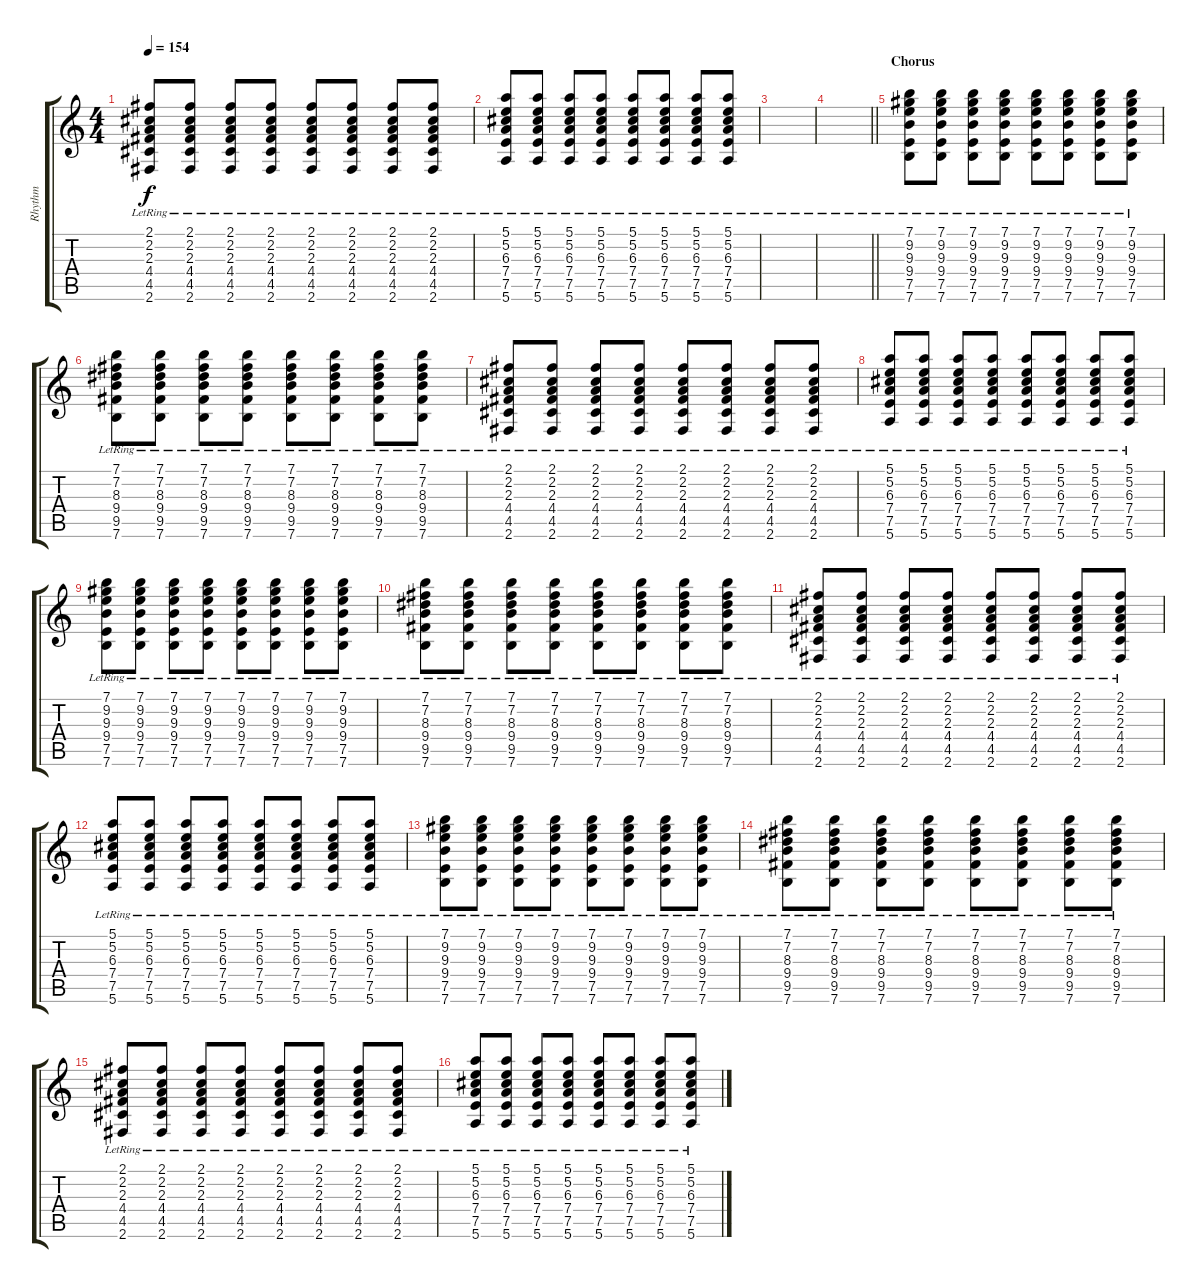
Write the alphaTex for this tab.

\track ("Rhythm" "Rhythm") {instrument electricguitarclean}
\staff {score tabs}
\tuning (E4 B3 G3 D3 A2 E2) {hide}
\ts (4 4)
\tempo 154
\clef g2
\ks c
(2.1{lr} 2.2 2.3 4.4 4.5 2.6).8{dy f} (2.1{lr} 2.2 2.3 4.4 4.5 2.6).8 (2.1{lr} 2.2 2.3 4.4 4.5 2.6).8 (2.1{lr} 2.2 2.3 4.4 4.5 2.6).8 (2.1{lr} 2.2 2.3 4.4 4.5 2.6).8 (2.1{lr} 2.2 2.3 4.4 4.5 2.6).8 (2.1{lr} 2.2 2.3 4.4 4.5 2.6).8 (2.1{lr} 2.2 2.3 4.4 4.5 2.6).8 |
(5.1{lr} 5.2{lr} 6.3{lr} 7.4{lr} 7.5{lr} 5.6{lr}).8 (5.1{lr} 5.2{lr} 6.3{lr} 7.4{lr} 7.5{lr} 5.6{lr}).8 (5.1{lr} 5.2{lr} 6.3{lr} 7.4{lr} 7.5{lr} 5.6{lr}).8 (5.1{lr} 5.2{lr} 6.3{lr} 7.4{lr} 7.5{lr} 5.6{lr}).8 (5.1{lr} 5.2{lr} 6.3{lr} 7.4{lr} 7.5{lr} 5.6{lr}).8 (5.1{lr} 5.2{lr} 6.3{lr} 7.4{lr} 7.5{lr} 5.6{lr}).8 (5.1{lr} 5.2{lr} 6.3{lr} 7.4{lr} 7.5{lr} 5.6{lr}).8 (5.1{lr} 5.2{lr} 6.3{lr} 7.4{lr} 7.5{lr} 5.6{lr}).8 |
|
\barLineRight lightlight
|
\section ("" "Chorus")
(7.1{lr} 9.2{lr} 9.3{lr} 9.4{lr} 7.5{lr} 7.6{lr}).8 (7.1{lr} 9.2{lr} 9.3{lr} 9.4{lr} 7.5{lr} 7.6{lr}).8 (7.1{lr} 9.2{lr} 9.3{lr} 9.4{lr} 7.5{lr} 7.6{lr}).8 (7.1{lr} 9.2{lr} 9.3{lr} 9.4{lr} 7.5{lr} 7.6{lr}).8 (7.1{lr} 9.2{lr} 9.3{lr} 9.4{lr} 7.5{lr} 7.6{lr}).8 (7.1{lr} 9.2{lr} 9.3{lr} 9.4{lr} 7.5{lr} 7.6{lr}).8 (7.1{lr} 9.2{lr} 9.3{lr} 9.4{lr} 7.5{lr} 7.6{lr}).8 (7.1{lr} 9.2{lr} 9.3{lr} 9.4{lr} 7.5{lr} 7.6{lr}).8 |
(7.1{lr} 7.2{lr} 8.3{lr} 9.4{lr} 9.5{lr} 7.6{lr}).8 (7.1{lr} 7.2{lr} 8.3{lr} 9.4{lr} 9.5{lr} 7.6{lr}).8 (7.1{lr} 7.2{lr} 8.3{lr} 9.4{lr} 9.5{lr} 7.6{lr}).8 (7.1{lr} 7.2{lr} 8.3{lr} 9.4{lr} 9.5{lr} 7.6{lr}).8 (7.1{lr} 7.2{lr} 8.3{lr} 9.4{lr} 9.5{lr} 7.6{lr}).8 (7.1{lr} 7.2{lr} 8.3{lr} 9.4{lr} 9.5{lr} 7.6{lr}).8 (7.1{lr} 7.2{lr} 8.3{lr} 9.4{lr} 9.5{lr} 7.6{lr}).8 (7.1{lr} 7.2{lr} 8.3{lr} 9.4{lr} 9.5{lr} 7.6{lr}).8 |
(2.1{lr} 2.2 2.3 4.4 4.5 2.6).8 (2.1{lr} 2.2 2.3 4.4 4.5 2.6).8 (2.1{lr} 2.2 2.3 4.4 4.5 2.6).8 (2.1{lr} 2.2 2.3 4.4 4.5 2.6).8 (2.1{lr} 2.2 2.3 4.4 4.5 2.6).8 (2.1{lr} 2.2 2.3 4.4 4.5 2.6).8 (2.1{lr} 2.2 2.3 4.4 4.5 2.6).8 (2.1{lr} 2.2 2.3 4.4 4.5 2.6).8 |
(5.1{lr} 5.2{lr} 6.3{lr} 7.4{lr} 7.5{lr} 5.6{lr}).8 (5.1{lr} 5.2{lr} 6.3{lr} 7.4{lr} 7.5{lr} 5.6{lr}).8 (5.1{lr} 5.2{lr} 6.3{lr} 7.4{lr} 7.5{lr} 5.6{lr}).8 (5.1{lr} 5.2{lr} 6.3{lr} 7.4{lr} 7.5{lr} 5.6{lr}).8 (5.1{lr} 5.2{lr} 6.3{lr} 7.4{lr} 7.5{lr} 5.6{lr}).8 (5.1{lr} 5.2{lr} 6.3{lr} 7.4{lr} 7.5{lr} 5.6{lr}).8 (5.1{lr} 5.2{lr} 6.3{lr} 7.4{lr} 7.5{lr} 5.6{lr}).8 (5.1{lr} 5.2{lr} 6.3{lr} 7.4{lr} 7.5{lr} 5.6{lr}).8 |
(7.1{lr} 9.2{lr} 9.3{lr} 9.4{lr} 7.5{lr} 7.6{lr}).8 (7.1{lr} 9.2{lr} 9.3{lr} 9.4{lr} 7.5{lr} 7.6{lr}).8 (7.1{lr} 9.2{lr} 9.3{lr} 9.4{lr} 7.5{lr} 7.6{lr}).8 (7.1{lr} 9.2{lr} 9.3{lr} 9.4{lr} 7.5{lr} 7.6{lr}).8 (7.1{lr} 9.2{lr} 9.3{lr} 9.4{lr} 7.5{lr} 7.6{lr}).8 (7.1{lr} 9.2{lr} 9.3{lr} 9.4{lr} 7.5{lr} 7.6{lr}).8 (7.1{lr} 9.2{lr} 9.3{lr} 9.4{lr} 7.5{lr} 7.6{lr}).8 (7.1{lr} 9.2{lr} 9.3{lr} 9.4{lr} 7.5{lr} 7.6{lr}).8 |
(7.1{lr} 7.2{lr} 8.3{lr} 9.4{lr} 9.5{lr} 7.6{lr}).8 (7.1{lr} 7.2{lr} 8.3{lr} 9.4{lr} 9.5{lr} 7.6{lr}).8 (7.1{lr} 7.2{lr} 8.3{lr} 9.4{lr} 9.5{lr} 7.6{lr}).8 (7.1{lr} 7.2{lr} 8.3{lr} 9.4{lr} 9.5{lr} 7.6{lr}).8 (7.1{lr} 7.2{lr} 8.3{lr} 9.4{lr} 9.5{lr} 7.6{lr}).8 (7.1{lr} 7.2{lr} 8.3{lr} 9.4{lr} 9.5{lr} 7.6{lr}).8 (7.1{lr} 7.2{lr} 8.3{lr} 9.4{lr} 9.5{lr} 7.6{lr}).8 (7.1{lr} 7.2{lr} 8.3{lr} 9.4{lr} 9.5{lr} 7.6{lr}).8 |
(2.1{lr} 2.2 2.3 4.4 4.5 2.6).8 (2.1{lr} 2.2 2.3 4.4 4.5 2.6).8 (2.1{lr} 2.2 2.3 4.4 4.5 2.6).8 (2.1{lr} 2.2 2.3 4.4 4.5 2.6).8 (2.1{lr} 2.2 2.3 4.4 4.5 2.6).8 (2.1{lr} 2.2 2.3 4.4 4.5 2.6).8 (2.1{lr} 2.2 2.3 4.4 4.5 2.6).8 (2.1{lr} 2.2 2.3 4.4 4.5 2.6).8 |
(5.1{lr} 5.2{lr} 6.3{lr} 7.4{lr} 7.5{lr} 5.6{lr}).8 (5.1{lr} 5.2{lr} 6.3{lr} 7.4{lr} 7.5{lr} 5.6{lr}).8 (5.1{lr} 5.2{lr} 6.3{lr} 7.4{lr} 7.5{lr} 5.6{lr}).8 (5.1{lr} 5.2{lr} 6.3{lr} 7.4{lr} 7.5{lr} 5.6{lr}).8 (5.1{lr} 5.2{lr} 6.3{lr} 7.4{lr} 7.5{lr} 5.6{lr}).8 (5.1{lr} 5.2{lr} 6.3{lr} 7.4{lr} 7.5{lr} 5.6{lr}).8 (5.1{lr} 5.2{lr} 6.3{lr} 7.4{lr} 7.5{lr} 5.6{lr}).8 (5.1{lr} 5.2{lr} 6.3{lr} 7.4{lr} 7.5{lr} 5.6{lr}).8 |
(7.1{lr} 9.2{lr} 9.3{lr} 9.4{lr} 7.5{lr} 7.6{lr}).8 (7.1{lr} 9.2{lr} 9.3{lr} 9.4{lr} 7.5{lr} 7.6{lr}).8 (7.1{lr} 9.2{lr} 9.3{lr} 9.4{lr} 7.5{lr} 7.6{lr}).8 (7.1{lr} 9.2{lr} 9.3{lr} 9.4{lr} 7.5{lr} 7.6{lr}).8 (7.1{lr} 9.2{lr} 9.3{lr} 9.4{lr} 7.5{lr} 7.6{lr}).8 (7.1{lr} 9.2{lr} 9.3{lr} 9.4{lr} 7.5{lr} 7.6{lr}).8 (7.1{lr} 9.2{lr} 9.3{lr} 9.4{lr} 7.5{lr} 7.6{lr}).8 (7.1{lr} 9.2{lr} 9.3{lr} 9.4{lr} 7.5{lr} 7.6{lr}).8 |
(7.1{lr} 7.2{lr} 8.3{lr} 9.4{lr} 9.5{lr} 7.6{lr}).8 (7.1{lr} 7.2{lr} 8.3{lr} 9.4{lr} 9.5{lr} 7.6{lr}).8 (7.1{lr} 7.2{lr} 8.3{lr} 9.4{lr} 9.5{lr} 7.6{lr}).8 (7.1{lr} 7.2{lr} 8.3{lr} 9.4{lr} 9.5{lr} 7.6{lr}).8 (7.1{lr} 7.2{lr} 8.3{lr} 9.4{lr} 9.5{lr} 7.6{lr}).8 (7.1{lr} 7.2{lr} 8.3{lr} 9.4{lr} 9.5{lr} 7.6{lr}).8 (7.1{lr} 7.2{lr} 8.3{lr} 9.4{lr} 9.5{lr} 7.6{lr}).8 (7.1{lr} 7.2{lr} 8.3{lr} 9.4{lr} 9.5{lr} 7.6{lr}).8 |
(2.1{lr} 2.2 2.3 4.4 4.5 2.6).8 (2.1{lr} 2.2 2.3 4.4 4.5 2.6).8 (2.1{lr} 2.2 2.3 4.4 4.5 2.6).8 (2.1{lr} 2.2 2.3 4.4 4.5 2.6).8 (2.1{lr} 2.2 2.3 4.4 4.5 2.6).8 (2.1{lr} 2.2 2.3 4.4 4.5 2.6).8 (2.1{lr} 2.2 2.3 4.4 4.5 2.6).8 (2.1{lr} 2.2 2.3 4.4 4.5 2.6).8 |
(5.1{lr} 5.2{lr} 6.3{lr} 7.4{lr} 7.5{lr} 5.6{lr}).8 (5.1{lr} 5.2{lr} 6.3{lr} 7.4{lr} 7.5{lr} 5.6{lr}).8 (5.1{lr} 5.2{lr} 6.3{lr} 7.4{lr} 7.5{lr} 5.6{lr}).8 (5.1{lr} 5.2{lr} 6.3{lr} 7.4{lr} 7.5{lr} 5.6{lr}).8 (5.1{lr} 5.2{lr} 6.3{lr} 7.4{lr} 7.5{lr} 5.6{lr}).8 (5.1{lr} 5.2{lr} 6.3{lr} 7.4{lr} 7.5{lr} 5.6{lr}).8 (5.1{lr} 5.2{lr} 6.3{lr} 7.4{lr} 7.5{lr} 5.6{lr}).8 (5.1{lr} 5.2{lr} 6.3{lr} 7.4{lr} 7.5{lr} 5.6{lr}).8
